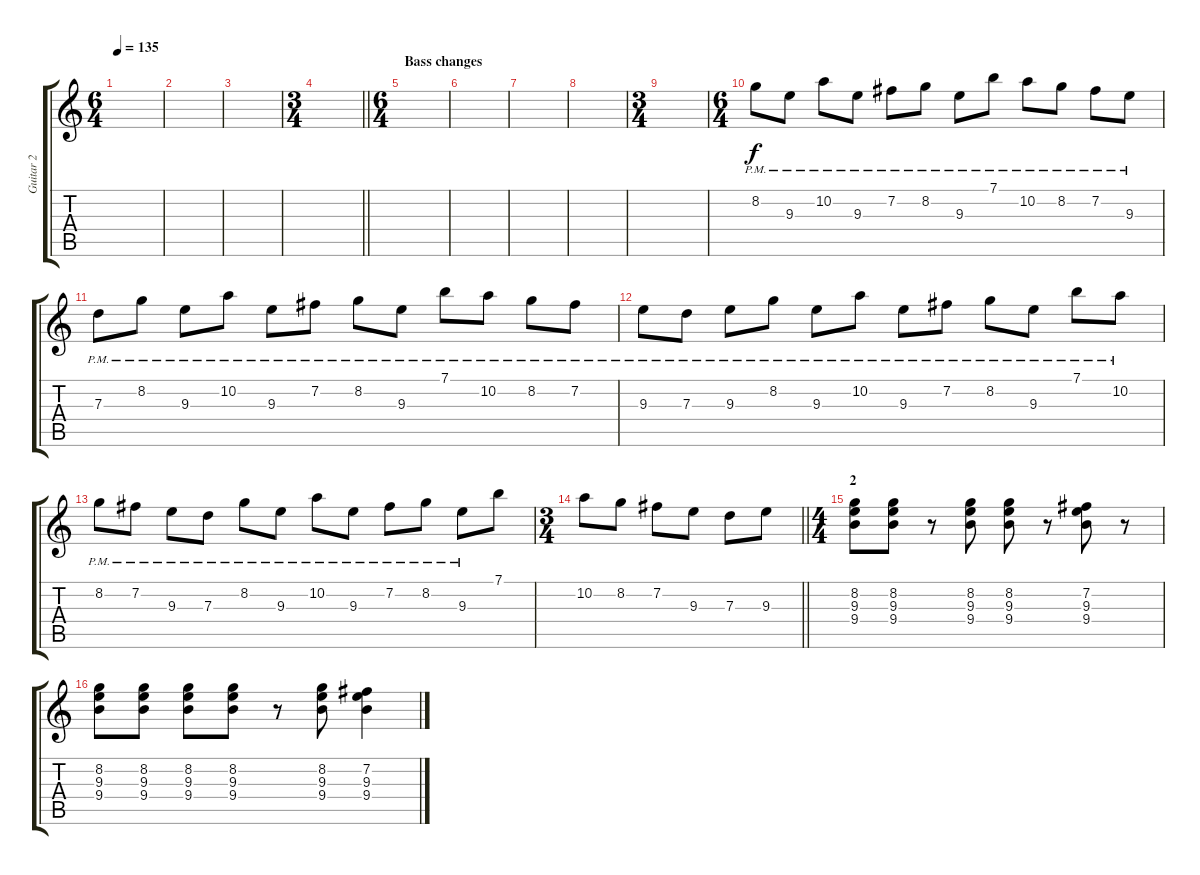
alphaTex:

\track ("Guitar 2" "Guitar 2") {instrument overdrivenguitar}
\staff {score tabs}
\tuning (E4 B3 G3 D3 A2 E2) {hide}
\ts (6 4)
\tempo 135
\clef g2
\ks c
|
|
|
\ts (3 4)
\barLineRight lightlight
|
\ts (6 4)
\section ("" "Bass changes")
|
|
|
|
\ts (3 4)
|
\ts (6 4)
8.2{pm}.8 9.3{pm}.8 10.2{pm}.8 9.3{pm}.8 7.2{pm}.8 8.2{pm}.8 9.3{pm}.8 7.1{pm}.8 10.2{pm}.8 8.2{pm}.8 7.2{pm}.8 9.3{pm}.8 |
7.3{pm}.8 8.2{pm}.8 9.3{pm}.8 10.2{pm}.8 9.3{pm}.8 7.2{pm}.8 8.2{pm}.8 9.3{pm}.8 7.1{pm}.8 10.2{pm}.8 8.2{pm}.8 7.2{pm}.8 |
9.3{pm}.8 7.3{pm}.8 9.3{pm}.8 8.2{pm}.8 9.3{pm}.8 10.2{pm}.8 9.3{pm}.8 7.2{pm}.8 8.2{pm}.8 9.3{pm}.8 7.1{pm}.8 10.2{pm}.8 |
8.2{pm}.8 7.2{pm}.8 9.3{pm}.8 7.3{pm}.8 8.2{pm}.8 9.3{pm}.8 10.2{pm}.8 9.3{pm}.8 7.2{pm}.8 8.2{pm}.8 9.3{pm}.8 7.1.8 |
\ts (3 4)
\barLineRight lightlight
10.2.8 8.2.8 7.2.8 9.3.8 7.3.8 9.3.8 |
\ts (4 4)
\section ("" "2")
(8.2 9.3 9.4).8{balance 10} (8.2 9.3 9.4).8 r.8 (8.2 9.3 9.4).8 (8.2 9.3 9.4).8 r.8 (7.2 9.3 9.4).8 r.8 |
(8.2 9.3 9.4).8 (8.2 9.3 9.4).8 (8.2 9.3 9.4).8 (8.2 9.3 9.4).8 r.8 (8.2 9.3 9.4).8 (7.2 9.3 9.4).4
